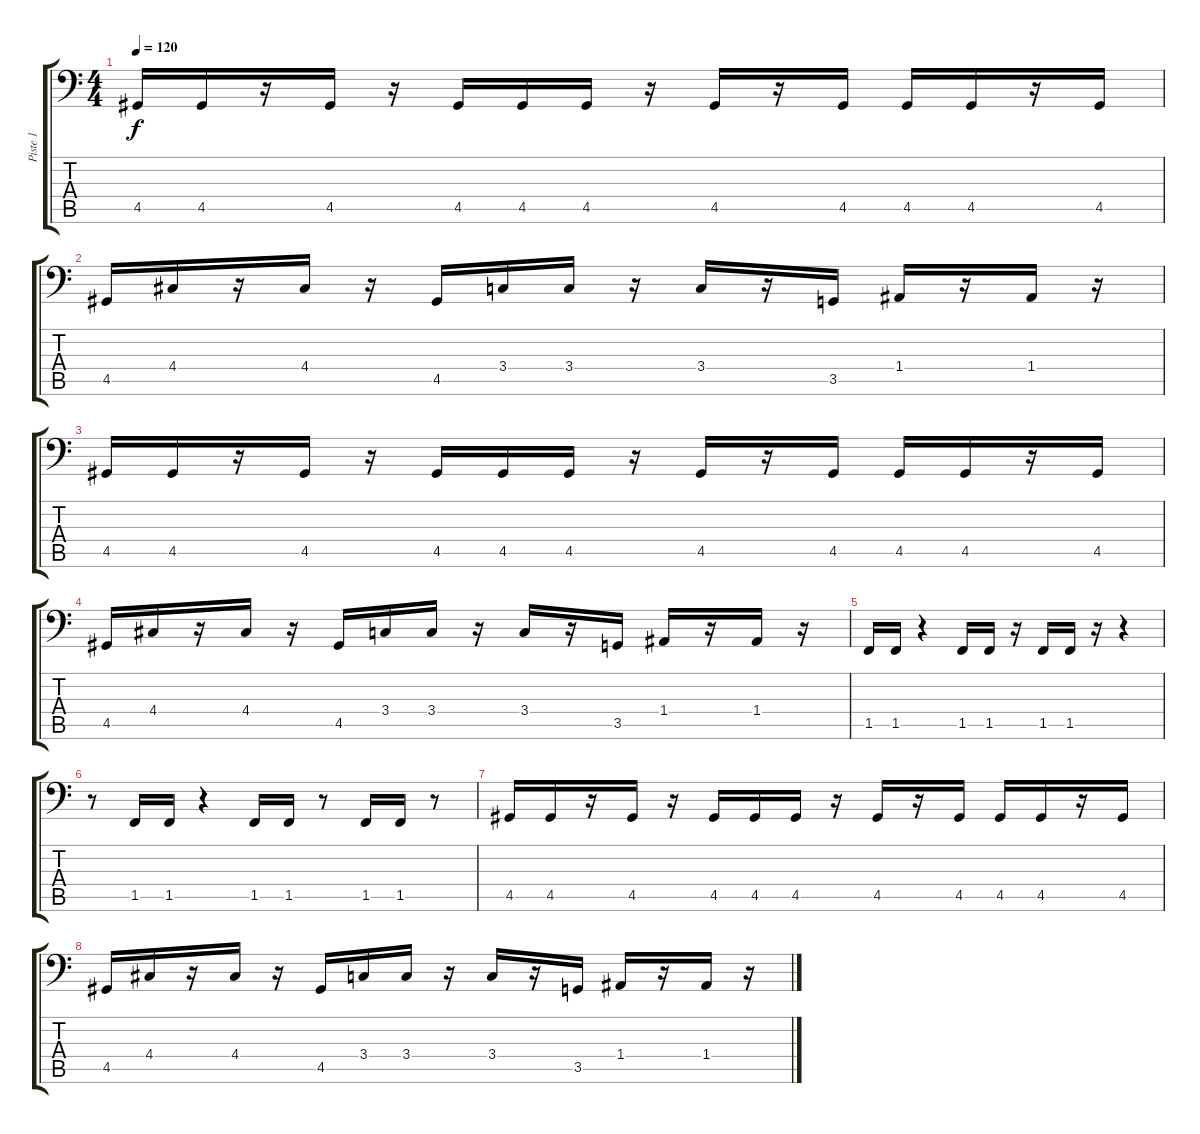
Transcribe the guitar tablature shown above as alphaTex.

\track ("Piste 1" "Piste 1") {instrument electricbassfinger}
\staff {score tabs}
\tuning (C3 G2 D2 A1 E1 B0) {hide}
\ts (4 4)
\tempo 120
\clef f4
\ks c
4.5.16{dy f} 4.5.16 r.16 4.5.16 r.16 4.5.16 4.5.16 4.5.16 r.16 4.5.16 r.16 4.5.16 4.5.16 4.5.16 r.16 4.5.16 |
4.5.16 4.4.16 r.16 4.4.16 r.16 4.5.16 3.4.16 3.4.16 r.16 3.4.16 r.16 3.5.16 1.4.16 r.16 1.4.16 r.16 |
4.5.16 4.5.16 r.16 4.5.16 r.16 4.5.16 4.5.16 4.5.16 r.16 4.5.16 r.16 4.5.16 4.5.16 4.5.16 r.16 4.5.16 |
4.5.16 4.4.16 r.16 4.4.16 r.16 4.5.16 3.4.16 3.4.16 r.16 3.4.16 r.16 3.5.16 1.4.16 r.16 1.4.16 r.16 |
1.5.16 1.5.16 r.4 1.5.16 1.5.16 r.16 1.5.16 1.5.16 r.16 r.4 |
r.8 1.5.16 1.5.16 r.4 1.5.16 1.5.16 r.8 1.5.16 1.5.16 r.8 |
4.5.16 4.5.16 r.16 4.5.16 r.16 4.5.16 4.5.16 4.5.16 r.16 4.5.16 r.16 4.5.16 4.5.16 4.5.16 r.16 4.5.16 |
4.5.16 4.4.16 r.16 4.4.16 r.16 4.5.16 3.4.16 3.4.16 r.16 3.4.16 r.16 3.5.16 1.4.16 r.16 1.4.16 r.16
